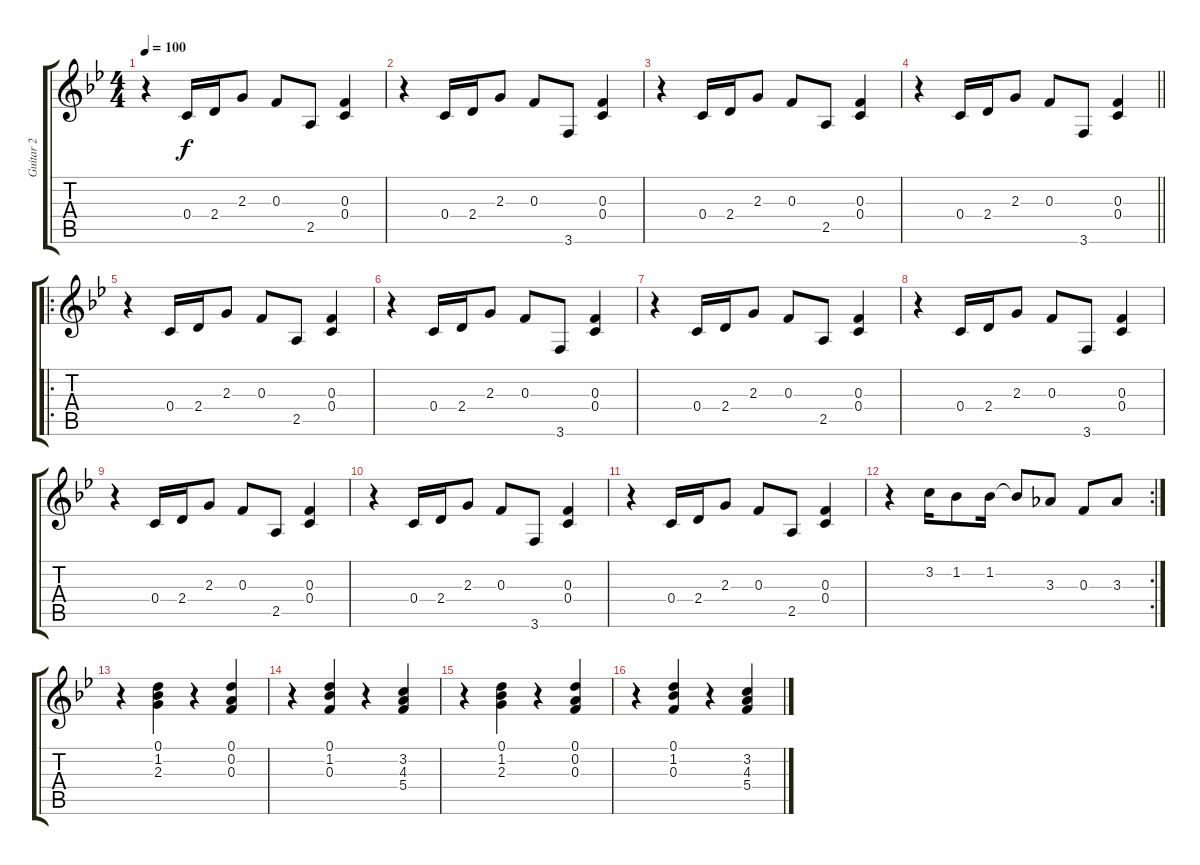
\track ("Guitar 2" "Guitar 2") {instrument acousticguitarnylon}
\staff {score tabs}
\tuning (D4 A3 F3 C3 G2 D2) {hide}
\ts (4 4)
\tempo 100
\clef g2
\ks bb
r.4{dy f instrument acousticguitarnylon} 0.4.16 2.4.16 2.3.8 0.3.8 2.5.8 (0.3 0.4).4 |
r.4 0.4.16 2.4.16 2.3.8 0.3.8 3.6.8 (0.3 0.4).4 |
r.4 0.4.16 2.4.16 2.3.8 0.3.8 2.5.8 (0.3 0.4).4 |
\barLineRight lightlight
r.4 0.4.16 2.4.16 2.3.8 0.3.8 3.6.8 (0.3 0.4).4 |
\ro
r.4 0.4.16 2.4.16 2.3.8 0.3.8 2.5.8 (0.3 0.4).4 |
r.4 0.4.16 2.4.16 2.3.8 0.3.8 3.6.8 (0.3 0.4).4 |
r.4 0.4.16 2.4.16 2.3.8 0.3.8 2.5.8 (0.3 0.4).4 |
r.4 0.4.16 2.4.16 2.3.8 0.3.8 3.6.8 (0.3 0.4).4 |
r.4 0.4.16 2.4.16 2.3.8 0.3.8 2.5.8 (0.3 0.4).4 |
r.4 0.4.16 2.4.16 2.3.8 0.3.8 3.6.8 (0.3 0.4).4 |
r.4 0.4.16 2.4.16 2.3.8 0.3.8 2.5.8 (0.3 0.4).4 |
\rc 2
r.4 3.2.16 1.2.8 1.2.16 1.2{t}.8 3.3.8 0.3.8 3.3.8 |
r.4 (0.1 1.2 2.3).4 r.4 (0.1 0.2 0.3).4 |
r.4 (0.1 1.2 0.3).4 r.4 (3.2 4.3 5.4).4 |
r.4 (0.1 1.2 2.3).4 r.4 (0.1 0.2 0.3).4 |
r.4 (0.1 1.2 0.3).4 r.4 (3.2 4.3 5.4).4
